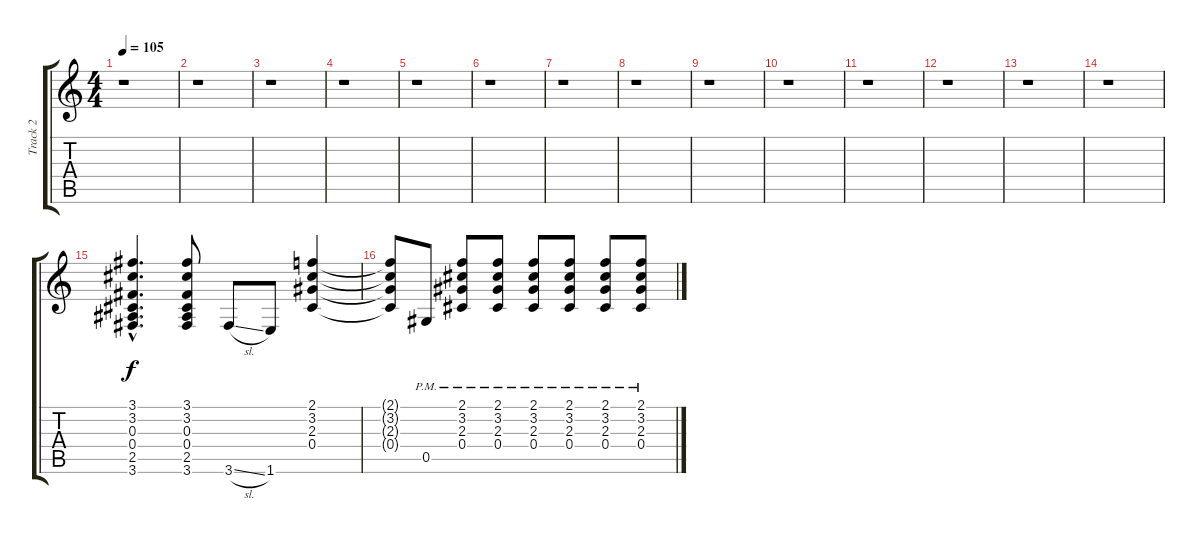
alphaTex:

\track ("Track 2" "Track 2") {instrument distortionguitar}
\staff {score tabs}
\tuning (Eb4 Bb3 Gb3 Db3 Ab2 Eb2) {hide}
\ts (4 4)
\tempo 105
\clef g2
\ks c
r.1{dy f} |
r.1 |
r.1 |
r.1 |
r.1 |
r.1 |
r.1 |
r.1 |
r.1 |
r.1 |
r.1 |
r.1 |
r.1 |
r.1 |
(3.1{hac} 3.2{hac} 0.3{hac} 0.4{hac} 2.5{hac} 3.6{hac}).4{d} (3.1 3.2 0.3 0.4 2.5 3.6).8 3.6{sl}.8 1.6.8 (2.1 3.2 2.3 0.4).4 |
(2.1{t} 3.2{t} 2.3{t} 0.4{t}).8 0.5{pm}.8 (2.1{pm} 3.2{pm} 2.3{pm} 0.4{pm}).8 (2.1{pm} 3.2{pm} 2.3{pm} 0.4{pm}).8 (2.1{pm} 3.2{pm} 2.3{pm} 0.4{pm}).8 (2.1{pm} 3.2{pm} 2.3{pm} 0.4{pm}).8 (2.1{pm} 3.2{pm} 2.3{pm} 0.4{pm}).8 (2.1{pm} 3.2{pm} 2.3{pm} 0.4{pm}).8
